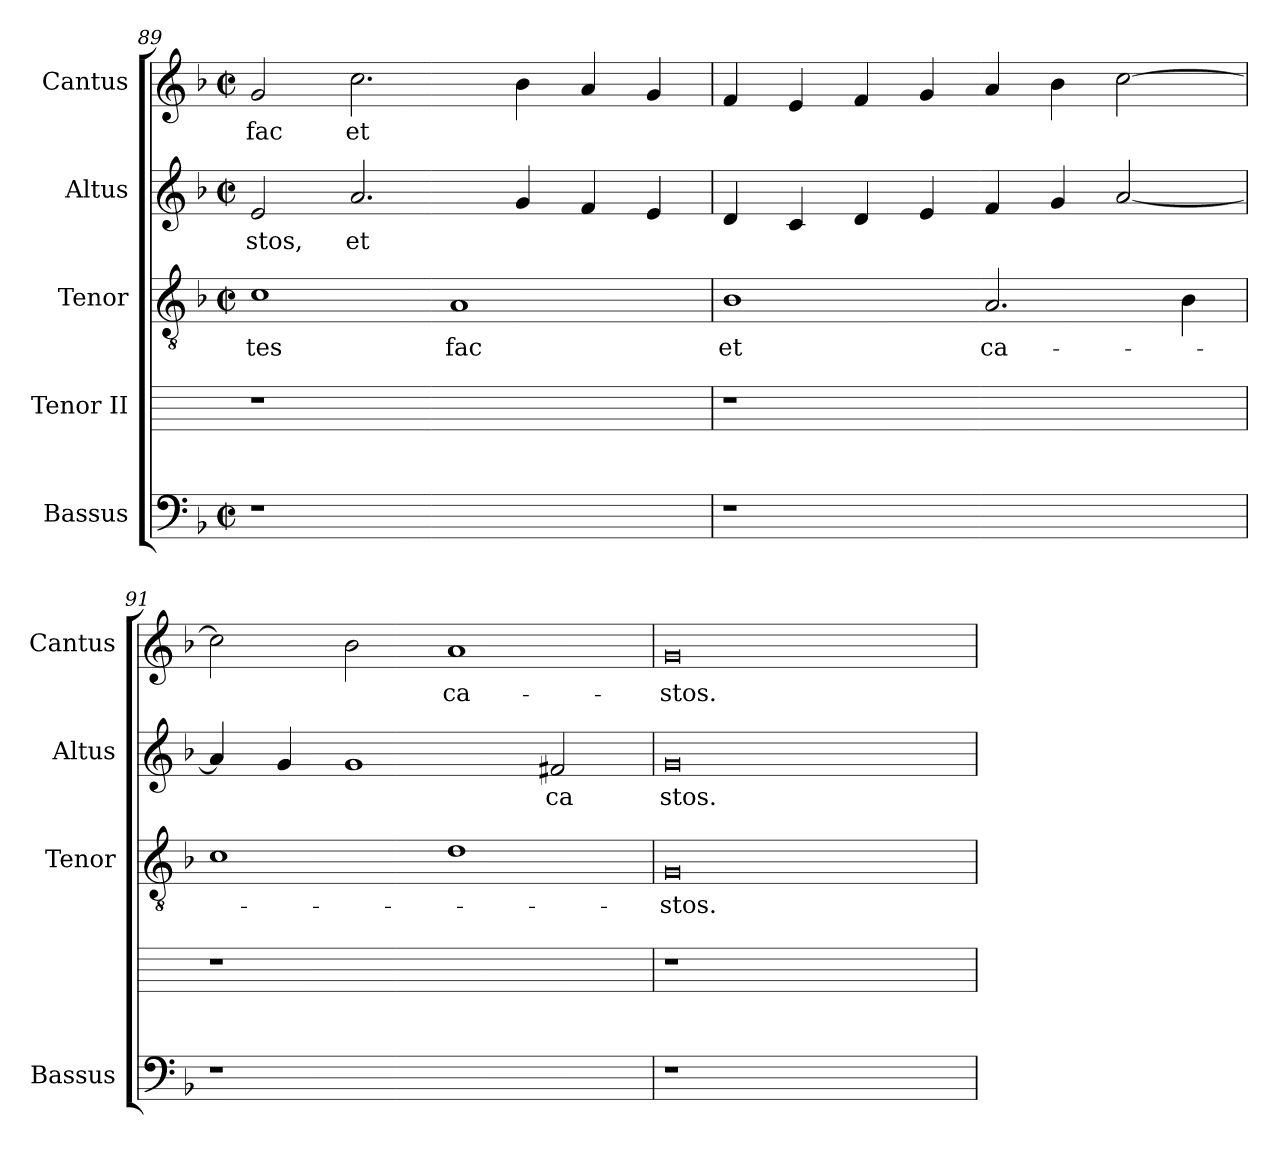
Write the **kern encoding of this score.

**kern	**kern	**kern	**text	**kern	**text	**kern	**text
*part5	*part4	*part3	*part3	*part2	*part2	*part1	*part1
*staff5	*staff4	*staff3	*staff3	*staff2	*staff2	*staff1	*staff1
*I"Bassus	*I"Tenor II	*I"Tenor	*	*I"Altus	*	*I"Cantus	*
*I'Bassus	*	*I'Tenor	*	*I'Altus	*	*I'Cantus	*
*clefF4	*	*clefGv2	*	*clefG2	*	*clefG2	*
*k[b-]	*	*k[b-]	*	*k[b-]	*	*k[b-]	*
*F:	*	*F:	*	*F:	*	*F:	*
*M2/2	*	*M2/2	*	*M2/2	*	*M2/2	*
*met(c|)	*	*met(c|)	*	*met(c|)	*	*met(c|)	*
=89	=89	=89	=89	=89	=89	=89	=89
!	!	!	!LO:LY:b:cj	!	!LO:LY:b:cj	!	!LO:LY:b:cj
1r	1r	1c	-tes	2e/	stos,	2g/	fac
!	!	!	!	!	!LO:LY:b:cj	!	!LO:LY:b:cj
.	.	.	.	2.a/	et	2.cc\	et
!	!	!	!LO:LY:b:cj	!	!	!	!
1ryy	1ryy	1A	fac	.	.	.	.
.	.	.	.	4g/	.	4b-\	.
.	.	.	.	4f/	.	4a/	.
.	.	.	.	4e/	.	4g/	.
=90	=90	=90	=90	=90	=90	=90	=90
!	!	!	!LO:LY:b:cj	!	!	!	!
1r	1r	1B-	et	4d/	.	4f/	.
.	.	.	.	4c/	.	4e/	.
.	.	.	.	4d/	.	4f/	.
.	.	.	.	4e/	.	4g/	.
!	!	!	!LO:LY:b:cj	!	!	!	!
1ryy	1ryy	2.A/	ca-	4f/	.	4a/	.
.	.	.	.	4g/	.	4b-\	.
.	.	.	.	[<2a/	.	[>2cc\	.
.	.	4B-\	.	.	.	.	.
=91	=91	=91	=91	=91	=91	=91	=91
1r	1r	1c	.	4a/]	.	2cc\]	.
.	.	.	.	4g/	.	.	.
.	.	.	.	1g	.	2b-\	.
!	!	!	!	!	!	!	!LO:LY:b:cj
1ryy	1ryy	1d	.	.	.	1a	ca-
!	!	!	!	!	!LO:LY:b:cj	!	!
.	.	.	.	2f#/	ca	.	.
=92	=92	=92	=92	=92	=92	=92	=92
!	!	!	!LO:LY:b:cj	!	!LO:LY:b:cj	!	!LO:LY:b:cj
1r	1r	0G	-stos.	0g	stos.	0g	-stos.
1ryy	1ryy	.	.	.	.	.	.
=	=	=	=!	=	=!	=!	=!
*-	*-	*-	*-	*-	*-	*-	*-
